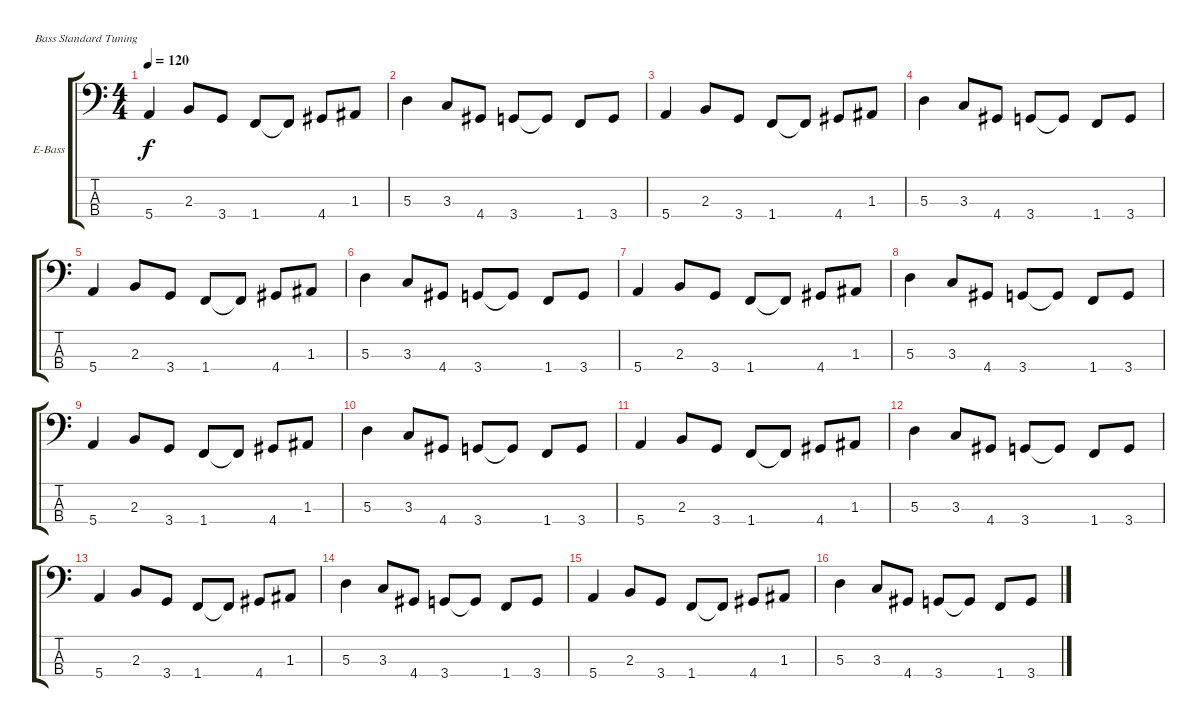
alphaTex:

\defaultSystemsLayout 4
\bracketExtendMode groupsimilarinstruments
\firstSystemTrackNameOrientation horizontal
\otherSystemsTrackNameOrientation horizontal
\track ("Electric Bass" "E-Bass") {instrument electricbassfinger}
\staff {score tabs}
\tuning (G2 D2 A1 E1)
\ts (4 4)
\tempo 120
\clef f4
\scale
0.333333
\ks c
5.4.4{dy f} 2.3.8 3.4.8 1.4.8 1.4{t}.8 4.4.8 1.3.8 |
\scale
0.333333 5.3.4 3.3.8 4.4.8 3.4.8 3.4{t}.8 1.4.8 3.4.8 |
\scale
0.333333 5.4.4 2.3.8 3.4.8 1.4.8 1.4{t}.8 4.4.8 1.3.8 |
\scale
0.333333 5.3.4 3.3.8 4.4.8 3.4.8 3.4{t}.8 1.4.8 3.4.8 |
\scale
0.333333 5.4.4 2.3.8 3.4.8 1.4.8 1.4{t}.8 4.4.8 1.3.8 |
\scale
0.333333 5.3.4 3.3.8 4.4.8 3.4.8 3.4{t}.8 1.4.8 3.4.8 |
\scale
0.333333 5.4.4 2.3.8 3.4.8 1.4.8 1.4{t}.8 4.4.8 1.3.8 |
\scale
0.333333 5.3.4 3.3.8 4.4.8 3.4.8 3.4{t}.8 1.4.8 3.4.8 |
\scale
0.333333 5.4.4 2.3.8 3.4.8 1.4.8 1.4{t}.8 4.4.8 1.3.8 |
\scale
0.333333 5.3.4 3.3.8 4.4.8 3.4.8 3.4{t}.8 1.4.8 3.4.8 |
\scale
0.333333 5.4.4 2.3.8 3.4.8 1.4.8 1.4{t}.8 4.4.8 1.3.8 |
5.3.4 3.3.8 4.4.8 3.4.8 3.4{t}.8 1.4.8 3.4.8 |
5.4.4 2.3.8 3.4.8 1.4.8 1.4{t}.8 4.4.8 1.3.8 |
5.3.4 3.3.8 4.4.8 3.4.8 3.4{t}.8 1.4.8 3.4.8 |
5.4.4 2.3.8 3.4.8 1.4.8 1.4{t}.8 4.4.8 1.3.8 |
5.3.4 3.3.8 4.4.8 3.4.8 3.4{t}.8 1.4.8 3.4.8
